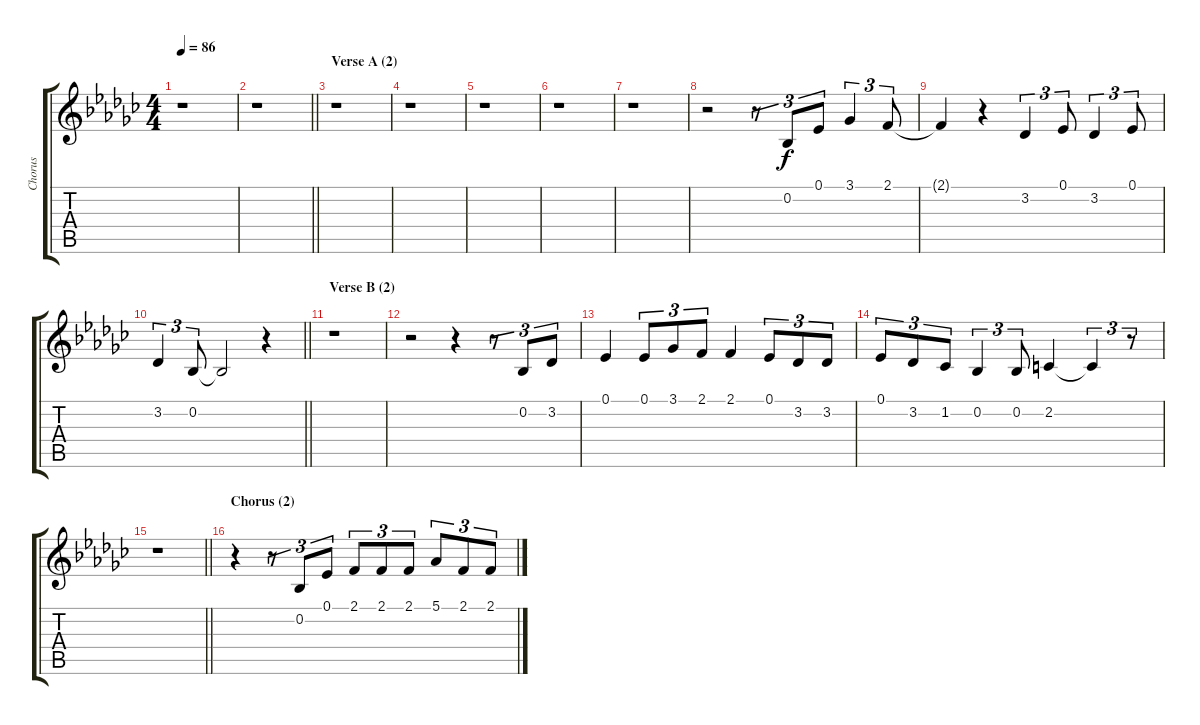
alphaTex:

\track ("Chorus" "Chorus") {instrument sopranosax}
\staff {score tabs}
\tuning (Eb4 Bb3 Gb3 Db3 Ab2 Eb2) {hide}
\ts (4 4)
\tempo 86
\clef g2
\ks ebminor
r.1{dy f} |
\barLineRight lightlight
r.1 |
\section ("" "Verse A (2)")
r.1 |
r.1 |
r.1 |
r.1 |
r.1 |
r.2 r.8{tu (3 2)} 0.2.8{tu (3 2)} 0.1.8{tu (3 2)} 3.1.4{tu (3 2)} 2.1.8{tu (3 2)} |
2.1{t}.4 r.4 3.2.4{tu (3 2)} 0.1.8{tu (3 2)} 3.2.4{tu (3 2)} 0.1.8{tu (3 2)} |
\barLineRight lightlight
3.2.4{tu (3 2)} 0.2.8{tu (3 2)} 0.2{t}.2 r.4 |
\section ("" "Verse B (2)")
r.1 |
r.2 r.4 r.8{tu (3 2)} 0.2.8{tu (3 2)} 3.2.8{tu (3 2)} |
0.1.4 0.1.8{tu (3 2)} 3.1.8{tu (3 2)} 2.1.8{tu (3 2)} 2.1.4 0.1.8{tu (3 2)} 3.2.8{tu (3 2)} 3.2.8{tu (3 2)} |
0.1.8{tu (3 2)} 3.2.8{tu (3 2)} 1.2.8{tu (3 2)} 0.2.4{tu (3 2)} 0.2.8{tu (3 2)} 2.2.4 2.2{t}.4{tu (3 2)} r.8{tu (3 2)} |
\barLineRight lightlight
r.1 |
\section ("" "Chorus (2)")
r.4 r.8{tu (3 2)} 0.2.8{tu (3 2)} 0.1.8{tu (3 2)} 2.1.8{tu (3 2)} 2.1.8{tu (3 2)} 2.1.8{tu (3 2)} 5.1.8{tu (3 2)} 2.1.8{tu (3 2)} 2.1.8{tu (3 2)}
